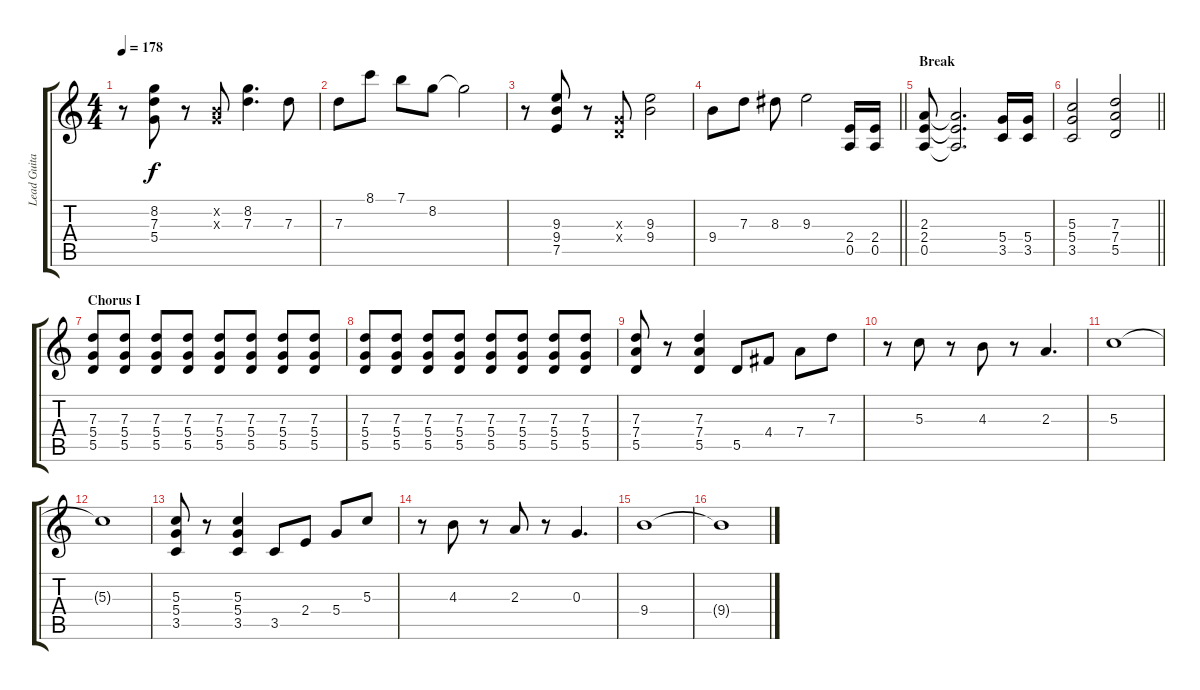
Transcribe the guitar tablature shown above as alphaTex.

\track ("Lead Guitar" "Lead Guita") {instrument overdrivenguitar}
\staff {score tabs}
\tuning (E4 B3 G3 D3 A2 E2) {hide}
\ts (4 4)
\tempo 178
\clef g2
\ks c
r.8{dy f} (8.2 7.3 5.4).8 r.8 (0.2{x} 0.3{x}).8 (8.2 7.3).4{d} 7.3.8 |
7.3.8 8.1.8 7.1.8 8.2.8 8.2{t}.2 |
r.8 (9.3 9.4 7.5).8 r.8 (0.3{x} 0.4{x}).8 (9.3 9.4).2 |
\barLineRight lightlight
9.4.8 7.3.8 8.3.8 9.3.2 (2.4 0.5).16 (2.4 0.5).16 |
\section ("" "Break")
(2.3 2.4 0.5).8 (2.3{t} 2.4{t} 0.5{t}).2{d} (5.4 3.5).16 (5.4 3.5).16 |
\barLineRight lightlight
(5.3 5.4 3.5).2 (7.3 7.4 5.5).2 |
\section ("" "Chorus I")
(7.3 5.4 5.5).8 (7.3 5.4 5.5).8 (7.3 5.4 5.5).8 (7.3 5.4 5.5).8 (7.3 5.4 5.5).8 (7.3 5.4 5.5).8 (7.3 5.4 5.5).8 (7.3 5.4 5.5).8 |
(7.3 5.4 5.5).8 (7.3 5.4 5.5).8 (7.3 5.4 5.5).8 (7.3 5.4 5.5).8 (7.3 5.4 5.5).8 (7.3 5.4 5.5).8 (7.3 5.4 5.5).8 (7.3 5.4 5.5).8 |
(7.3 7.4 5.5).8 r.8 (7.3 7.4 5.5).4 5.5.8 4.4.8 7.4.8 7.3.8 |
r.8 5.3.8 r.8 4.3.8 r.8 2.3.4{d} |
5.3.1 |
5.3{t}.1 |
(5.3 5.4 3.5).8 r.8 (5.3 5.4 3.5).4 3.5.8 2.4.8 5.4.8 5.3.8 |
r.8 4.3.8 r.8 2.3.8 r.8 0.3.4{d} |
9.4.1 |
9.4{t}.1
